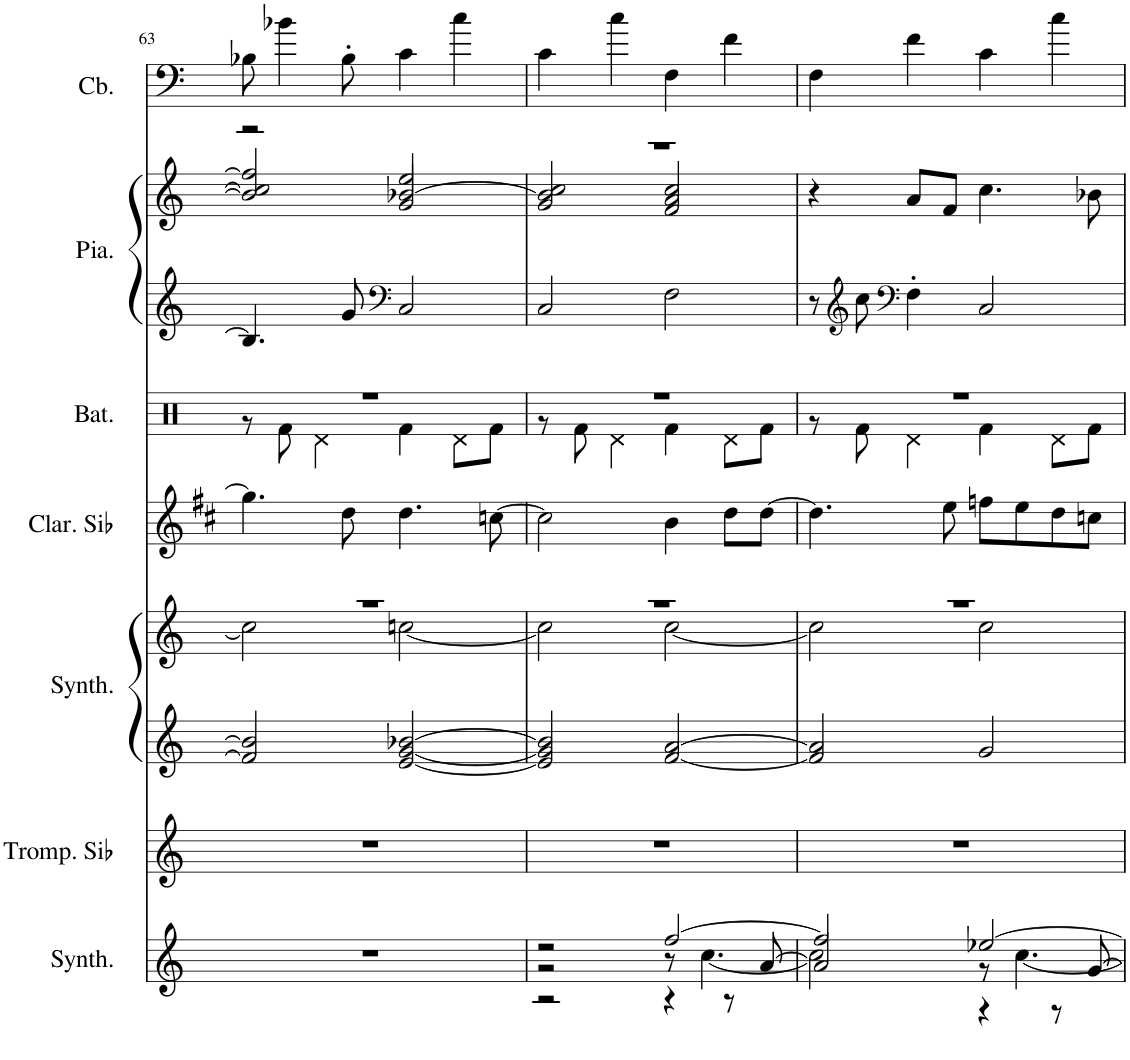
**kern	**kern	**kern	**kern	**kern	**kern	**kern	**kern	**kern
*part7	*part6	*part5	*part5	*part4	*part3	*part2	*part2	*part1
*staff9	*staff8	*staff7	*staff6	*staff5	*staff4	*staff3	*staff2	*staff1
*I"Synthétiseur de cuivres, Synth Brass 1	*I"Trompette en Sib, Trumpet	*I"Synthétiseur d'instruments à cordes, Synth Strings 2	*	*I"Clarinette en Sib	*I"Batterie	*I"Piano, Bright Acoustic Piano	*	*I"Contrebasse, Acoustic Bass
*I'Synth.	*I'Tromp. Sib	*I'Synth.	*	*I'Clar. Sib	*I'Bat.	*I'Pia.	*	*I'Cb.
!!LO:PB:g=z
*clefG2	*clefG2	*clefG2	*clefG2	*clefG2	*clefX	*clefG2	*clefG2	*clefF4
*	*Trd1c2	*	*	*Trd1c2	*	*	*	*Trd7c12
*k[]	*k[]	*k[]	*k[]	*k[f#c#]	*k[]	*k[]	*k[]	*k[]
*M4/4	*M4/4	*M4/4	*M4/4	*M4/4	*M4/4	*M4/4	*M4/4	*M4/4
=63	=63	=63	=63	=63	=63	=63	=63	=63
*	*	*	*^	*	*^	*	*^	*
1r	1r	2f/] 2b-/]	1r	2cc#\]	4.gg\]	1r	8r	4.B-/]	2r	2b-/] 2cc#/] 2ff/]	8B-X\
.	.	.	.	.	.	.	8Rf\	.	.	.	4b-X\
.	.	.	.	.	.	.	4Rd\	.	.	.	.
.	.	.	.	.	8dd\	.	.	8g/	.	.	8B-'\
*	*	*	*	*	*	*	*	*clefF4	*	*	*
.	.	[2e/ [2g/ [2b-X/	.	[2ccn\	4.dd\	.	4Rf\	2C/	2g/ 2ee/	[2b-X/	4c\
.	.	.	.	.	.	.	8Rd\L	.	.	.	4cc\
.	.	.	.	.	[8ccn\	.	8Rf\J	.	.	.	.
=64	=64	=64	=64	=64	=64	=64	=64	=64	=64	=64	=64
*^	*	*	*	*	*	*	*	*	*	*	*
*	*^	*	*	*	*	*	*	*	*	*	*	*
2r	2r	2r	1r	2e/] 2g/] 2b-/]	1r	2cc\]	2cc\]	1r	8r	2C/	1r	2g/ 2b-/] 2cc/	4c\
.	.	.	.	.	.	.	.	.	8Rf\	.	.	.	.
.	.	.	.	.	.	.	.	.	4Rd\	.	.	.	4cc\
[2ff/	8r	4r	.	[2f/ [2a/	.	[2cc\	4b\	.	4Rf\	2F\	.	2f/ 2a/ 2cc/	4F\
.	[4.cc\	.	.	.	.	.	.	.	.	.	.	.	.
.	.	8r	.	.	.	.	8dd\L	.	8Rd\L	.	.	.	4f\
.	.	[8a/	.	.	.	.	[8dd\J	.	8Rf\J	.	.	.	.
*	*	*	*	*	*	*	*	*	*	*	*v	*v	*
=65	=65	=65	=65	=65	=65	=65	=65	=65	=65	=65	=65	=65
2ff/]	2cc\]	2a/]	1r	2f/] 2a/]	1r	2cc\]	4.dd\]	1r	8r	8r	4r	4F\
*	*	*	*	*	*	*	*	*	*	*clefG2	*	*
.	.	.	.	.	.	.	.	.	8Rf\	8cc\	.	.
*	*	*	*	*	*	*	*	*	*	*clefF4	*	*
.	.	.	.	.	.	.	.	.	4Rd\	4F'\	8a/L	4f\
.	.	.	.	.	.	.	8ee\	.	.	.	8f/J	.
[2ee-X/	8r	4r	.	2g/	.	2cc\	8ffn\L	.	4Rf\	2C/	4.cc\	4c\
.	[4.cc\	.	.	.	.	.	8ee\	.	.	.	.	.
.	.	8r	.	.	.	.	8dd\	.	8Rd\L	.	.	4cc\
.	.	[8g/	.	.	.	.	8ccn\J	.	8Rf\J	.	8b-X\	.
*v	*v	*v	*	*	*v	*v	*	*v	*v	*	*	*
=	=	=	=	=	=	=	=	=
*-	*-	*-	*-	*-	*-	*-	*-	*-
